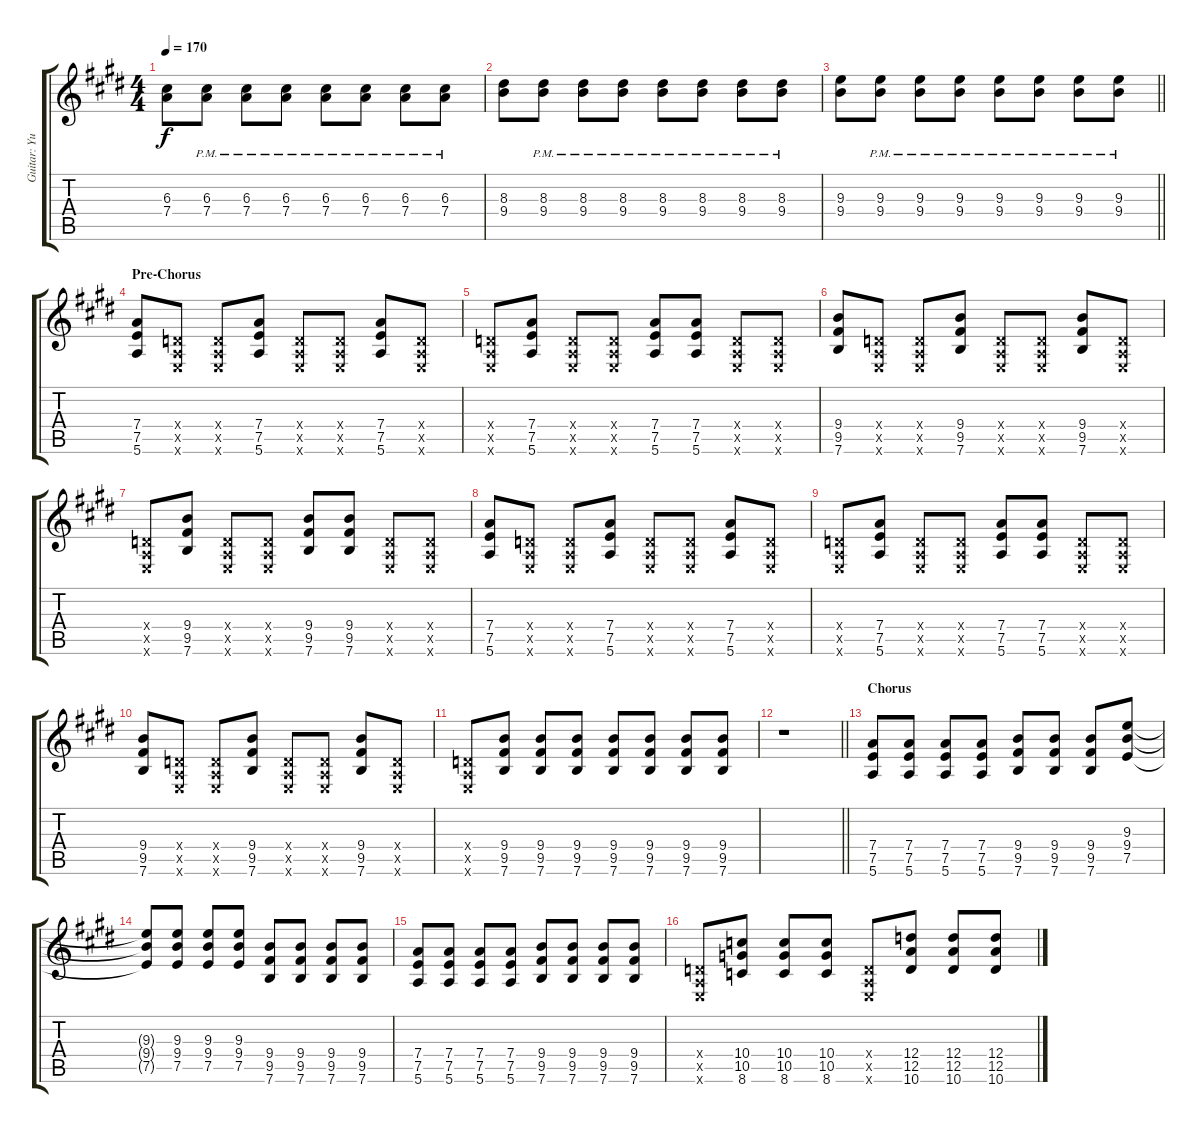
\track ("Guitar: Yui Hirasawa" "Guitar: Yu") {instrument overdrivenguitar}
\staff {score tabs}
\tuning (E4 B3 G3 D3 A2 E2) {hide}
\ts (4 4)
\tempo 170
\clef g2
\ks e
(6.3 7.4).8{dy f} (6.3{pm} 7.4{pm}).8 (6.3{pm} 7.4{pm}).8 (6.3{pm} 7.4{pm}).8 (6.3{pm} 7.4{pm}).8 (6.3{pm} 7.4{pm}).8 (6.3{pm} 7.4{pm}).8 (6.3{pm} 7.4{pm}).8 |
(8.3 9.4).8 (8.3{pm} 9.4{pm}).8 (8.3{pm} 9.4{pm}).8 (8.3{pm} 9.4{pm}).8 (8.3{pm} 9.4{pm}).8 (8.3{pm} 9.4{pm}).8 (8.3{pm} 9.4{pm}).8 (8.3{pm} 9.4{pm}).8 |
\barLineRight lightlight
(9.3 9.4).8 (9.3{pm} 9.4{pm}).8 (9.3{pm} 9.4{pm}).8 (9.3{pm} 9.4{pm}).8 (9.3{pm} 9.4{pm}).8 (9.3{pm} 9.4{pm}).8 (9.3{pm} 9.4{pm}).8 (9.3{pm} 9.4{pm}).8 |
\section ("" "Pre-Chorus")
(7.4 7.5 5.6).8 (0.4{x} 0.5{x} 0.6{x}).8 (0.4{x} 0.5{x} 0.6{x}).8 (7.4 7.5 5.6).8 (0.4{x} 0.5{x} 0.6{x}).8 (0.4{x} 0.5{x} 0.6{x}).8 (7.4 7.5 5.6).8 (0.4{x} 0.5{x} 0.6{x}).8 |
(0.4{x} 0.5{x} 0.6{x}).8 (7.4 7.5 5.6).8 (0.4{x} 0.5{x} 0.6{x}).8 (0.4{x} 0.5{x} 0.6{x}).8 (7.4 7.5 5.6).8 (7.4 7.5 5.6).8 (0.4{x} 0.5{x} 0.6{x}).8 (0.4{x} 0.5{x} 0.6{x}).8 |
(9.4 9.5 7.6).8 (0.4{x} 0.5{x} 0.6{x}).8 (0.4{x} 0.5{x} 0.6{x}).8 (9.4 9.5 7.6).8 (0.4{x} 0.5{x} 0.6{x}).8 (0.4{x} 0.5{x} 0.6{x}).8 (9.4 9.5 7.6).8 (0.4{x} 0.5{x} 0.6{x}).8 |
(0.4{x} 0.5{x} 0.6{x}).8 (9.4 9.5 7.6).8 (0.4{x} 0.5{x} 0.6{x}).8 (0.4{x} 0.5{x} 0.6{x}).8 (9.4 9.5 7.6).8 (9.4 9.5 7.6).8 (0.4{x} 0.5{x} 0.6{x}).8 (0.4{x} 0.5{x} 0.6{x}).8 |
(7.4 7.5 5.6).8 (0.4{x} 0.5{x} 0.6{x}).8 (0.4{x} 0.5{x} 0.6{x}).8 (7.4 7.5 5.6).8 (0.4{x} 0.5{x} 0.6{x}).8 (0.4{x} 0.5{x} 0.6{x}).8 (7.4 7.5 5.6).8 (0.4{x} 0.5{x} 0.6{x}).8 |
(0.4{x} 0.5{x} 0.6{x}).8 (7.4 7.5 5.6).8 (0.4{x} 0.5{x} 0.6{x}).8 (0.4{x} 0.5{x} 0.6{x}).8 (7.4 7.5 5.6).8 (7.4 7.5 5.6).8 (0.4{x} 0.5{x} 0.6{x}).8 (0.4{x} 0.5{x} 0.6{x}).8 |
(9.4 9.5 7.6).8 (0.4{x} 0.5{x} 0.6{x}).8 (0.4{x} 0.5{x} 0.6{x}).8 (9.4 9.5 7.6).8 (0.4{x} 0.5{x} 0.6{x}).8 (0.4{x} 0.5{x} 0.6{x}).8 (9.4 9.5 7.6).8 (0.4{x} 0.5{x} 0.6{x}).8 |
(0.4{x} 0.5{x} 0.6{x}).8 (9.4 9.5 7.6).8 (9.4 9.5 7.6).8 (9.4 9.5 7.6).8 (9.4 9.5 7.6).8 (9.4 9.5 7.6).8 (9.4 9.5 7.6).8 (9.4 9.5 7.6).8 |
\barLineRight lightlight
r.1 |
\section ("" "Chorus")
(7.4 7.5 5.6).8 (7.4 7.5 5.6).8 (7.4 7.5 5.6).8 (7.4 7.5 5.6).8 (9.4 9.5 7.6).8 (9.4 9.5 7.6).8 (9.4 9.5 7.6).8 (9.3 9.4 7.5).8 |
(9.3{t} 9.4{t} 7.5{t}).8 (9.3 9.4 7.5).8 (9.3 9.4 7.5).8 (9.3 9.4 7.5).8 (9.4 9.5 7.6).8 (9.4 9.5 7.6).8 (9.4 9.5 7.6).8 (9.4 9.5 7.6).8 |
(7.4 7.5 5.6).8 (7.4 7.5 5.6).8 (7.4 7.5 5.6).8 (7.4 7.5 5.6).8 (9.4 9.5 7.6).8 (9.4 9.5 7.6).8 (9.4 9.5 7.6).8 (9.4 9.5 7.6).8 |
(0.4{x} 0.5{x} 0.6{x}).8 (10.4 10.5 8.6).8 (10.4 10.5 8.6).8 (10.4 10.5 8.6).8 (0.4{x} 0.5{x} 0.6{x}).8 (12.4 12.5 10.6).8 (12.4 12.5 10.6).8 (12.4 12.5 10.6).8
